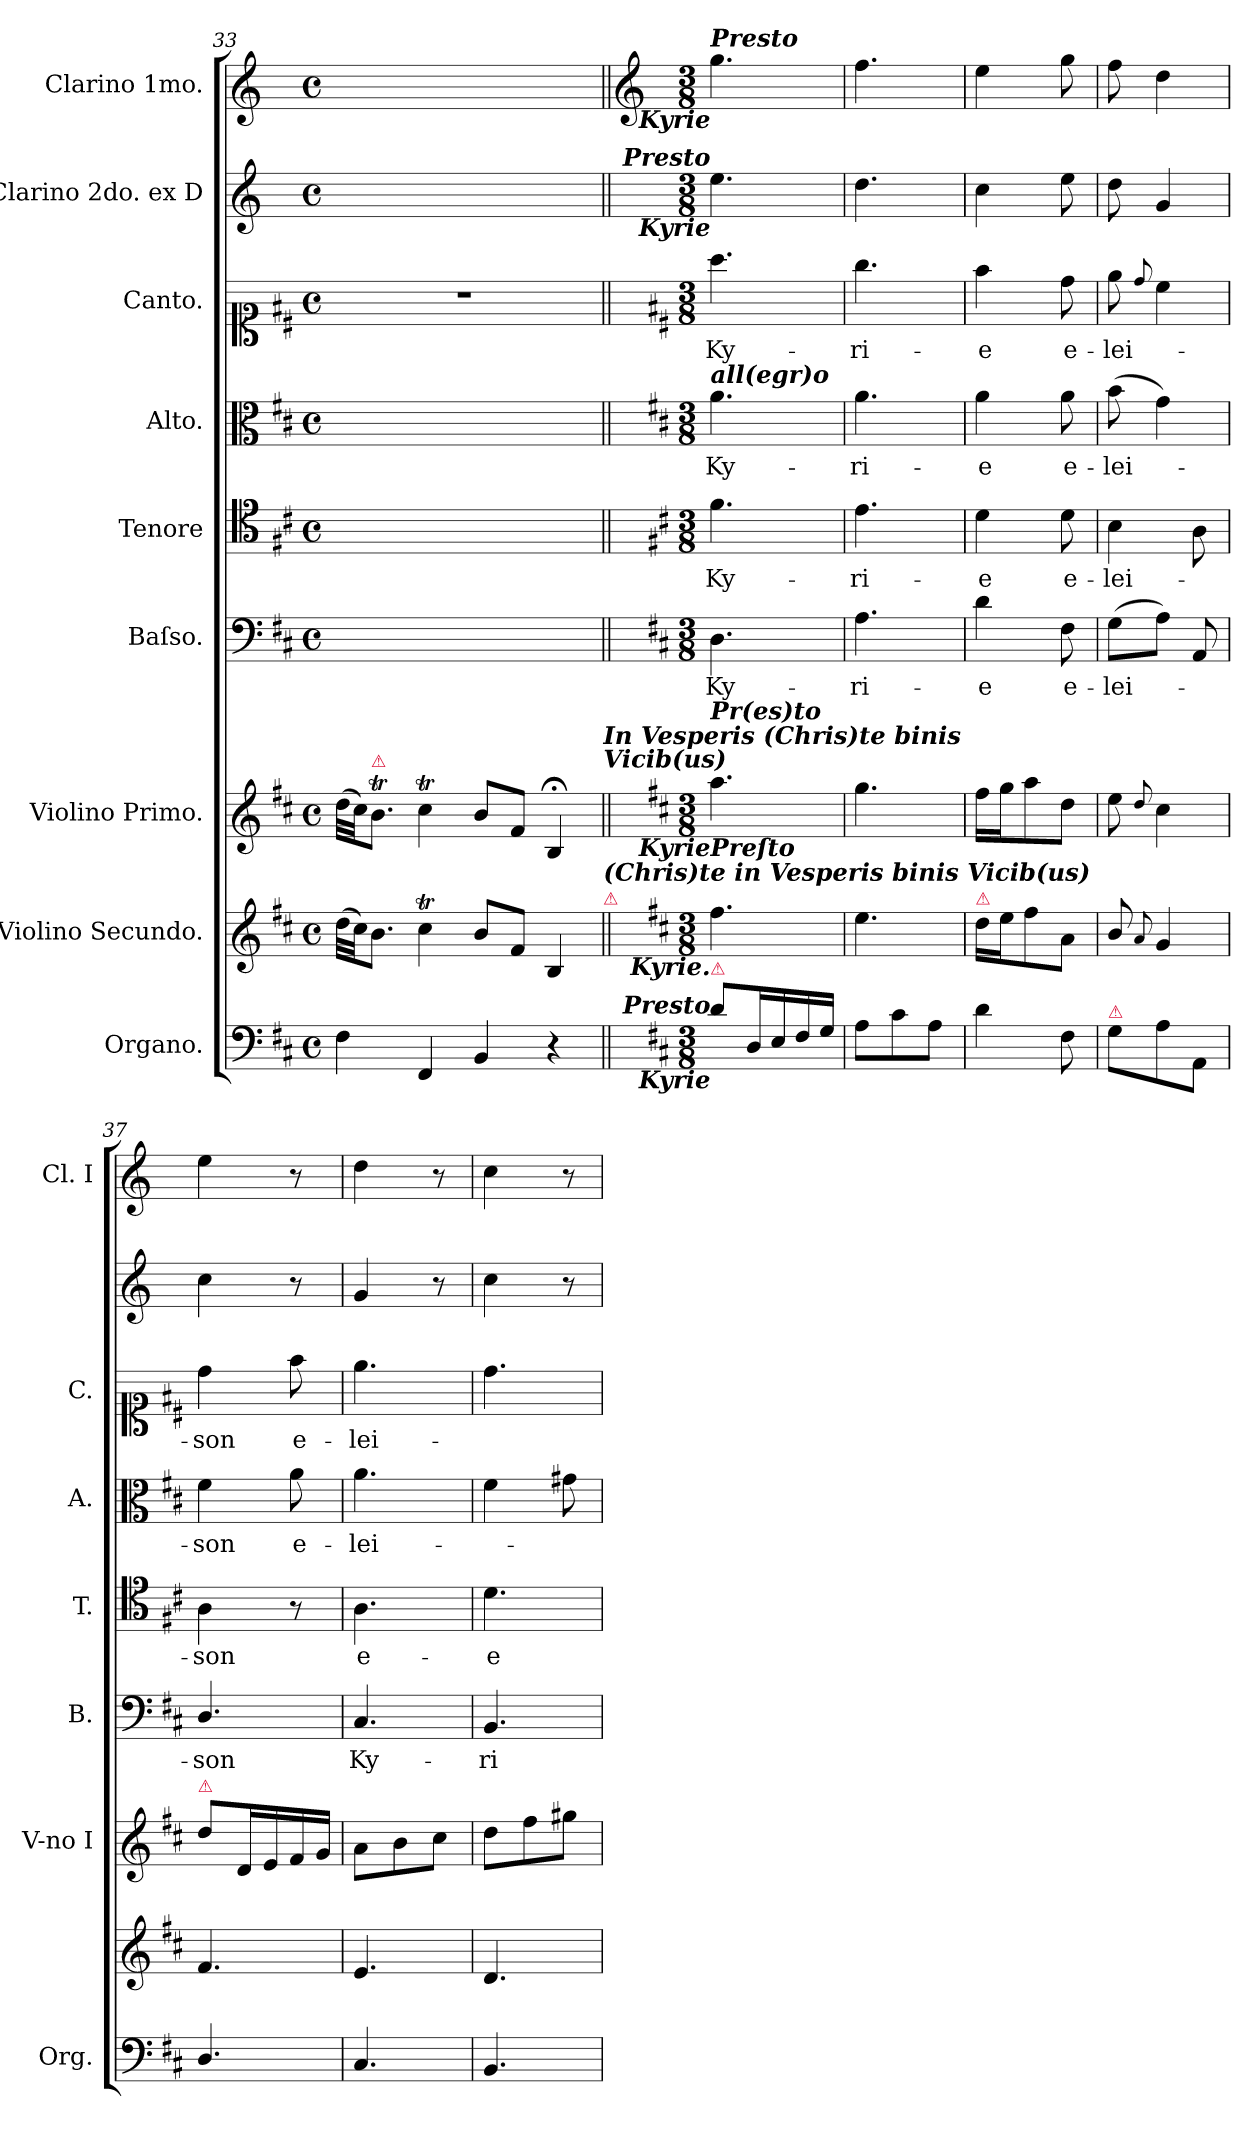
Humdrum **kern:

**kern	**kern	**kern	**kern	**text	**kern	**text	**kern	**text	**kern	**text	**kern	**kern
*part9	*part8	*part7	*part6	*part6	*part5	*part5	*part4	*part4	*part3	*part3	*part2	*part1
*staff9	*staff8	*staff7	*staff6	*staff6	*staff5	*staff5	*staff4	*staff4	*staff3	*staff3	*staff2	*staff1
*I"Organo.	*I"Violino Secundo.	*I"Violino Primo.	*I"Baſso.	*	*I"Tenore	*	*I"Alto.	*	*I"Canto.	*	*I"Clarino 2do. ex D	*I"Clarino 1mo.
*I'Org.	*	*I'V-no I	*I'B.	*	*I'T.	*	*I'A.	*	*I'C.	*	*	*I'Cl. I
*clefF4	*clefG2	*clefG2	*clefF4	*	*clefC4	*	*clefC3	*	*clefC1	*	*clefG2	*clefG2
*	*	*	*	*	*	*	*	*	*	*	*ITrd-1c-2	*ITrd-1c-2
*k[f#c#]	*k[f#c#]	*k[f#c#]	*k[f#c#]	*	*k[f#c#]	*	*k[f#c#]	*	*k[f#c#]	*	*k[f#c#]	*k[f#c#]
*M4/4	*M4/4	*M4/4	*M4/4	*	*M4/4	*	*M4/4	*	*M4/4	*	*M4/4	*M4/4
*met(c)	*met(c)	*met(c)	*met(c)	*	*met(c)	*	*met(c)	*	*met(c)	*	*met(c)	*met(c)
=33	=33	=33	=33	=33	=33	=33	=33	=33	=33	=33	=33	=33
4F#\	(>32dd\LLL	(>32dd\LLL	1ryy	.	1ryy	.	1ryy	.	1r	.	1ryy	1ryy
.	32cc#\JJ)	32cc#\JJ)	.	.	.	.	.	.	.	.	.	.
!	!	!LO:TX:a:color=crimson:t=⚠	!	!	!	!	!	!	!	!	!	!
.	8.b\J	8.bT\J	.	.	.	.	.	.	.	.	.	.
4FF#/	4cc#t\	4cc#t\	.	.	.	.	.	.	.	.	.	.
4BB/	8b/L	8b/L	.	.	.	.	.	.	.	.	.	.
.	8f#/J	8f#/J	.	.	.	.	.	.	.	.	.	.
4r	4B/	4B;</	.	.	.	.	.	.	.	.	.	.
!	!	!LO:TX:a:Bi:t=In Vesperis (Chris)te binis \nVicib(us)	!	!	!	!	!	!	!	!	!	!
!	!LO:TX:a:color=crimson:t=⚠	!	!	!	!	!	!	!	!	!	!	!
!	!LO:TX:a:Bi:t=(Chris)te  in Vesperis binis Vicib(us)	!	!	!	!	!	!	!	!	!	!	!
=||	=||	=||	=||	=||	=||	=||	=||	=||	=||	=||	=||	=||
*	*	*	*	*	*	*	*	*	*	*	*	*clefG2
*k[f#c#]	*k[f#c#]	*k[f#c#]	*k[f#c#]	*	*k[f#c#]	*	*k[f#c#]	*	*k[f#c#]	*	*k[f#c#]	*k[f#c#]
*M3/8	*M3/8	*M3/8	*M3/8	*	*M3/8	*	*M3/8	*	*M3/8	*	*M3/8	*M3/8
!	!	!	!	!	!	!	!	!	!	!	!	!LO:TX:a:Bi:t=Presto
!	!	!	!	!	!	!	!	!	!	!	!	!LO:TX:b:Bi:rj:t=Kyrie
!	!	!	!	!	!	!	!	!	!	!	!LO:TX:a:Bi:rj:t=Presto	!
!	!	!	!	!	!	!	!	!	!	!	!LO:TX:b:Bi:rj:t=Kyrie	!
!	!	!	!	!	!	!	!LO:TX:a:Bi:t=all(egr)o	!	!	!	!	!
!	!	!LO:TX:a:Bi:t=Pr(es)to	!	!	!	!	!	!	!	!	!	!
!	!	!LO:TX:b:Bi:rj:t=Kyrie	!	!	!	!	!	!	!	!	!	!
!	!LO:TX:a:Bi:t=Preſto	!	!	!	!	!	!	!	!	!	!	!
!	!LO:TX:b:Bi:rj:t=Kyrie.	!	!	!	!	!	!	!	!	!	!	!
!LO:TX:a:Bi:rj:t=Presto	!	!	!	!	!	!	!	!	!	!	!	!
!LO:TX:b:Bi:rj:t=Kyrie	!	!	!	!	!	!	!	!	!	!	!	!
!LO:TX:a:color=crimson:t=⚠	!	!	!	!	!	!	!	!	!	!	!	!
8d\L	4.ff#\	4.aa\	4.D\	Ky-	4.f#\	Ky-	4.a\	Ky-	4.aa\	Ky-	4.ff#\	4.aa\
16D/L	.	.	.	.	.	.	.	.	.	.	.	.
16E/	.	.	.	.	.	.	.	.	.	.	.	.
16F#/	.	.	.	.	.	.	.	.	.	.	.	.
16G/JJ	.	.	.	.	.	.	.	.	.	.	.	.
=34	=34	=34	=34	=34	=34	=34	=34	=34	=34	=34	=34	=34
8A\L	4.ee\	4.gg\	4.A\	-ri-	4.e\	-ri-	4.a\	-ri-	4.gg\	-ri-	4.ee\	4.gg\
8c#\	.	.	.	.	.	.	.	.	.	.	.	.
8A\J	.	.	.	.	.	.	.	.	.	.	.	.
=35	=35	=35	=35	=35	=35	=35	=35	=35	=35	=35	=35	=35
!	!LO:TX:a:color=crimson:t=⚠	!	!	!	!	!	!	!	!	!	!	!
4d\	16dd\LL	16ff#\LL	4d\	-e	4d\	-e	4a\	-e	4ff#\	-e	4dd\	4ff#\
.	16ee\J	16gg\J	.	.	.	.	.	.	.	.	.	.
.	8ff#\	8aa\	.	.	.	.	.	.	.	.	.	.
8F#\	8a/J	8dd\J	8F#\	e-	8d\	e-	8a\	e-	8dd\	e-	8ff#\	8aa\
=36	=36	=36	=36	=36	=36	=36	=36	=36	=36	=36	=36	=36
!LO:TX:a:color=crimson:t=⚠	!	!	!	!	!	!	!	!	!	!	!	!
8G\L	8b/	8ee\	(>8G\L	-lei-	4B\	-lei-	(>8b\	-lei-	8ee\	-lei-	8ee\	8gg\
.	8qqa/	8qqdd/	.	.	.	.	.	.	8qqdd/	.	.	.
8A\	4g/	4cc#\	8A\J)	.	.	.	4g\)	.	4cc#\	.	4a/	4ee\
8AA/J	.	.	8AA/	.	8A\	.	.	.	.	.	.	.
=37	=37	=37	=37	=37	=37	=37	=37	=37	=37	=37	=37	=37
!	!	!LO:TX:a:color=crimson:t=⚠	!	!	!	!	!	!	!	!	!	!
4.D/	4.f#/	8dd\L	4.D/	-son	4A\	-son	4f#\	-son	4dd\	-son	4dd\	4ff#\
.	.	16d/L	.	.	.	.	.	.	.	.	.	.
.	.	16e/	.	.	.	.	.	.	.	.	.	.
.	.	16f#/	.	.	8r	.	8a\	e-	8ff#\	e-	8r	8r
.	.	16g/JJ	.	.	.	.	.	.	.	.	.	.
=38	=38	=38	=38	=38	=38	=38	=38	=38	=38	=38	=38	=38
4.C#/	4.e/	8a\L	4.C#/	Ky-	4.A\	e-	4.a\	-lei-	4.ee\	-lei-	4a/	4ee\
.	.	8b\	.	.	.	.	.	.	.	.	.	.
.	.	8cc#\J	.	.	.	.	.	.	.	.	8r	8r
=39	=39	=39	=39	=39	=39	=39	=39	=39	=39	=39	=39	=39
4.BB/	4.d/	8dd\L	4.BB/	-ri-	4.d\	-e-	4f#\	.	4.dd\	.	4dd\	4dd\
.	.	8ff#\	.	.	.	.	.	.	.	.	.	.
.	.	8gg#X\J	.	.	.	.	8g#X\	.	.	.	8r	8r
=	=	=	=	=	=	=	=	=	=	=	=	=
*-	*-	*-	*-	*-	*-	*-	*-	*-	*-	*-	*-	*-
